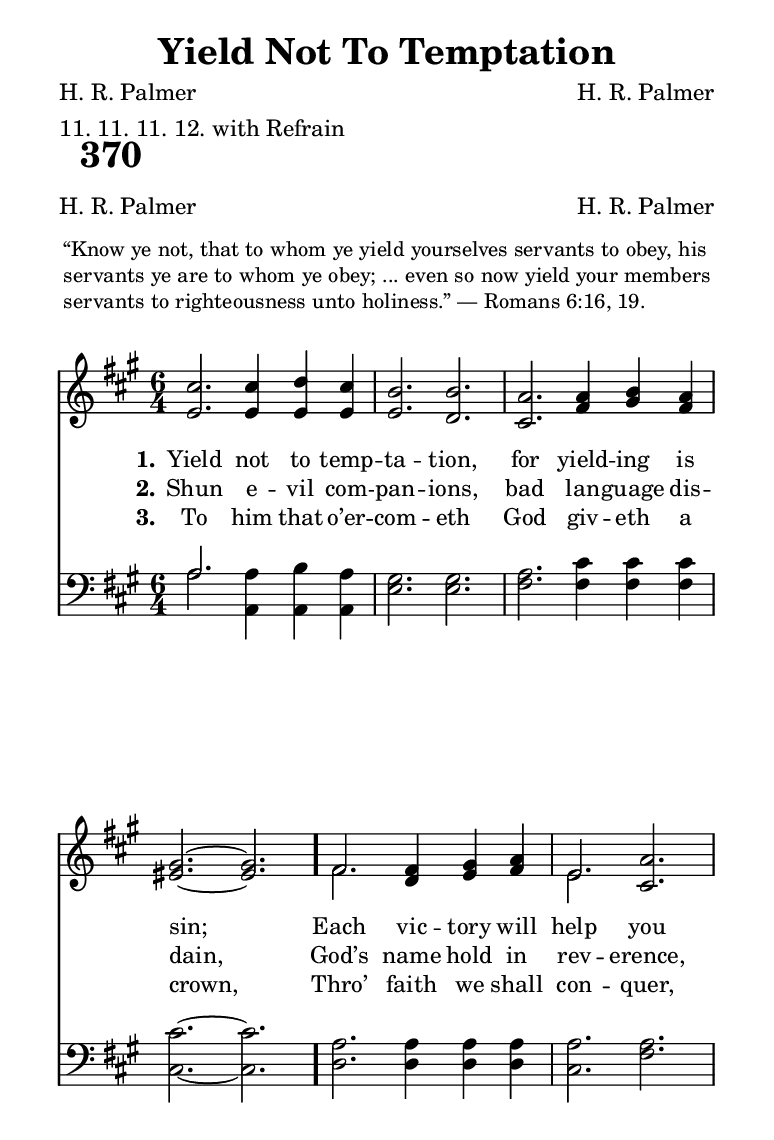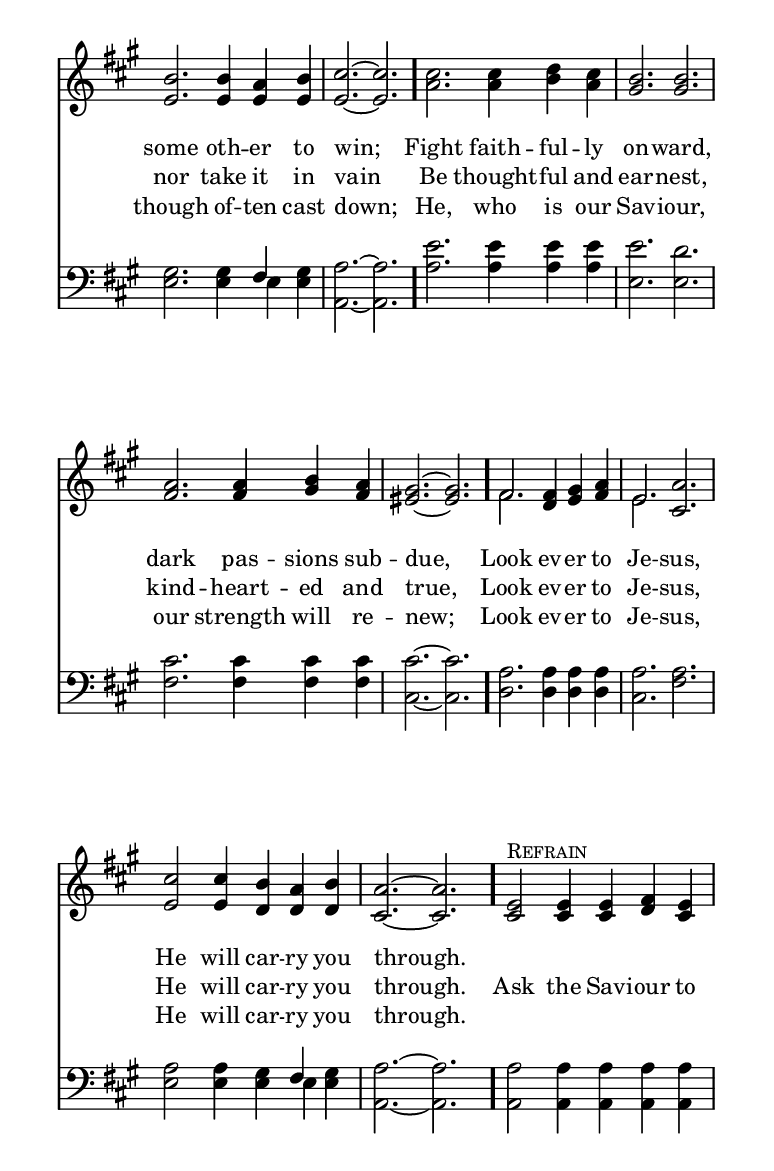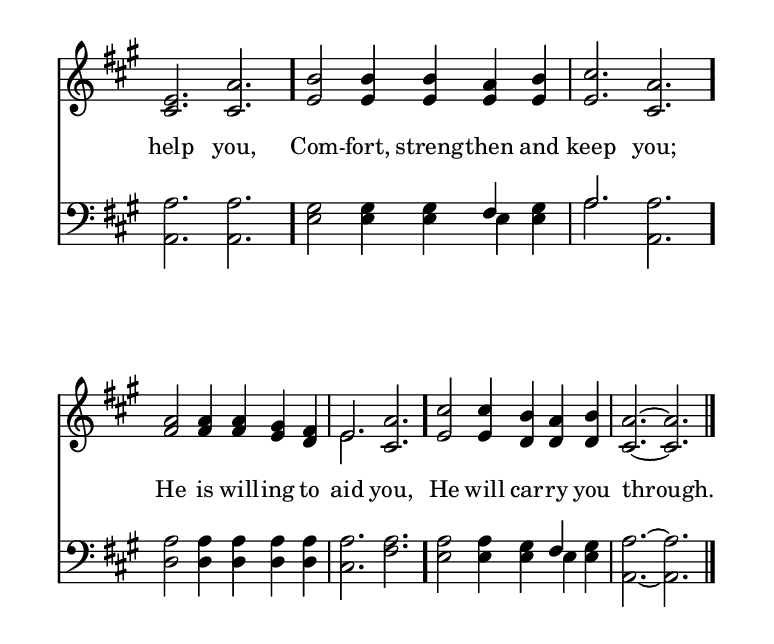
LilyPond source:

\include "common/global.ily"
\paper {
  \include "common/paper.ily"
  system-count = #(cond (is-eogsized 5) (#t #f))
  scoreTitleMarkup = \markup {
    \override #'(baseline-skip . 3.5)
    \column {
      \override #'(baseline-skip . 3.5)
      \column {
        \fill-line {
          \huge \larger \larger \bold {
            \concat { "  " \fromproperty #'header:hymnnumber }
            \mytitle
            \null
          }
        }

        \fill-line {
          \lower #1 \fromproperty #'header:poet
          \smaller \bold \mysubtitle
          \lower #1 \fromproperty #'header:composer
        }

        \vspace #0.5

        \override #'(baseline-skip . 2.5)
        \small \fill-line {
          \wordwrap { “Know ye not, that to whom ye yield yourselves servants to obey, his servants ye are to whom ye obey; ... even so now yield your members servants to righteousness unto holiness.” — "Romans 6:16, 19." } } % TODO original has right-justified reference
      }
    }
  }
}

\header{
  %children
  hymnnumber = "370"
  title = "Yield Not To Temptation"
  tunename = ""
  meter = "11. 11. 11. 12. with Refrain"
  poet = "H. R. Palmer"
  composer = "H. R. Palmer"
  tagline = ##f
}

global = {
  \include "common/overrides.ily"
  \override Staff.TimeSignature.style = #'numbered
  \time 6/4
  \override Score.MetronomeMark.transparent = ##t % hide all fermata changes too
  \tempo 2=80
  \key a \major
  \autoBeamOff
}

patternA = { c2. c4 c c | c2. c | c2. c4 c c | c2. ~ c }
patternB = { c2 c4 c c c | c2. c }
patternC = { c2. c4 c c | c2. c | c2 c4 c c c | c2. ~ c }

notesSoprano = {
\global
\relative c'' {

  \changePitch \patternA { cis cis d cis | b b | a a b a | gis gis }
  \changePitch \patternA { fis fis gis a | e a | b b a b | cis cis }
  \changePitch \patternA { cis cis d cis | b b | a a b a | gis gis }
  \changePitch \patternC { fis fis gis a | e a | cis cis b a b | a a }

  \eogbreak
  << s^\markup { \small \caps "Refrain" }
  \changePitch \patternB { e e e fis e | e a } >>
  \changePitch \patternB { b b b a b | cis a }
  \changePitch \patternB { a a a gis fis | e a }
  \changePitch \patternB { cis cis b a b | a ~ a }

  \bar "|."

}
}

notesAlto = {
\global
\relative e' {

  \changePitch \patternA { e e e e | e d | cis fis gis fis | eis eis }
  \changePitch \patternA { fis d e fis | e cis | e e e e | e e }
  \changePitch \patternA { a a b a | gis gis | fis fis gis fis | eis eis }
  \changePitch \patternC { fis d e fis | e cis | e e d d d | cis cis }

  \changePitch \patternB { cis cis cis d cis | cis cis }
  \changePitch \patternB { e e e e e | e cis }
  \changePitch \patternB { fis fis fis e d | e cis }
  \changePitch \patternB { e e d d d | cis ~ cis }

}
}

notesTenor = {
\global
\relative a {

  \changePitch \patternA { a a b a | gis gis | a cis cis cis | cis cis }
  \changePitch \patternA { a a a a | a a | gis gis fis gis | a a }
  \changePitch \patternA { e' e e e | e d | cis cis cis cis | cis cis }
  \changePitch \patternC { a a a a | a a | a a gis fis gis | a a }

  \changePitch \patternB { a a a a a | a a }
  \changePitch \patternB { gis gis gis fis gis | a a }
  \changePitch \patternB { a a a a a | a a }
  \changePitch \patternB { a a gis fis gis | a ~ a }

}
}

notesBass = {
\global
\relative f {

  \changePitch \patternA { a a, a a | e' e | fis fis fis fis | cis cis }
  \changePitch \patternA { d d d d | cis fis | e e e e | a, a }
  \changePitch \patternA { a' a a a | e e | fis fis fis fis | cis cis }
  \changePitch \patternC { d d d d | cis fis | e e e e e | a, a }

  \changePitch \patternB { a a a a a | a a }
  \changePitch \patternB { e' e e e e | a a, }
  \changePitch \patternB { d d d d d | cis fis }
  \changePitch \patternB { e e e e e | a, ~ a }

}
}

Refrain = \lyricmode {

Ask the Sav -- iour to help you, \bar "."
Com -- fort, streng -- then and keep you; \bar "."
He is will -- ing to aid you, \bar "."
He will car -- ry you through. \bar "."

}

wordsA = \lyricmode {
\set stanza = "1."

Yield not to temp -- ta -- tion, for yield -- ing is sin; \bar "."
Each vic -- tory will help you some oth -- er to win; \bar "."
Fight faith -- ful -- ly on -- ward, dark pas -- sions sub -- due, \bar "."
Look ev -- er to Je -- sus, He will car -- ry you through. \bar "."

}

wordsB = \lyricmode {
\set stanza = "2."

Shun e -- vil com -- pan -- ions, bad lan -- guage dis -- dain,
God’s name hold in rev -- erence, nor take it in vain
Be thought -- ful and ear -- nest, kind -- heart -- ed and true,
Look ev -- er to Je -- sus, He will car -- ry you through.

\Refrain

}

wordsC = \lyricmode {
\set stanza = "3."

To him that o’er -- com -- eth God giv -- eth a crown,
Thro’ faith we shall con -- quer, though of -- ten cast down;
He, who is our Sav -- iour, our strength will re -- new;
Look ev -- er to Je -- sus, He will car -- ry you through.

}

\score {
  \context ChoirStaff <<
    \context Staff = upper <<
      \set Staff.autoBeaming = ##f
      \set ChoirStaff.systemStartDelimiter = #'SystemStartBar
      \set ChoirStaff.printPartCombineTexts = ##f
      \partcombine #'(2 . 9) \notesSoprano \notesAlto
      \context NullVoice = sopranos { \voiceOne << \notesSoprano >> }
      \context NullVoice = altos { \voiceTwo << \notesAlto >> }
      \context Lyrics = one   \lyricsto sopranos \wordsA
      \context Lyrics = two   \lyricsto sopranos \wordsB
      \context Lyrics = three \lyricsto sopranos \wordsC
    >>
    \context Staff = men <<
      \set Staff.autoBeaming = ##f
      \clef bass
      \set ChoirStaff.printPartCombineTexts = ##f
      \partcombine #'(2 . 9) \notesTenor \notesBass
      \context NullVoice = tenors { \voiceOne << \notesTenor >> }
      \context NullVoice = basses { \voiceTwo << \notesBass >> }
    >>
  >>
  \layout {
    \include "common/layout.ily"
  }
  \midi{
    \include "common/midi.ily"
  }
}

\version "2.19.49"  % necessary for upgrading to future LilyPond versions.

% vi:set et ts=2 sw=2 ai nocindent syntax=lilypond:
